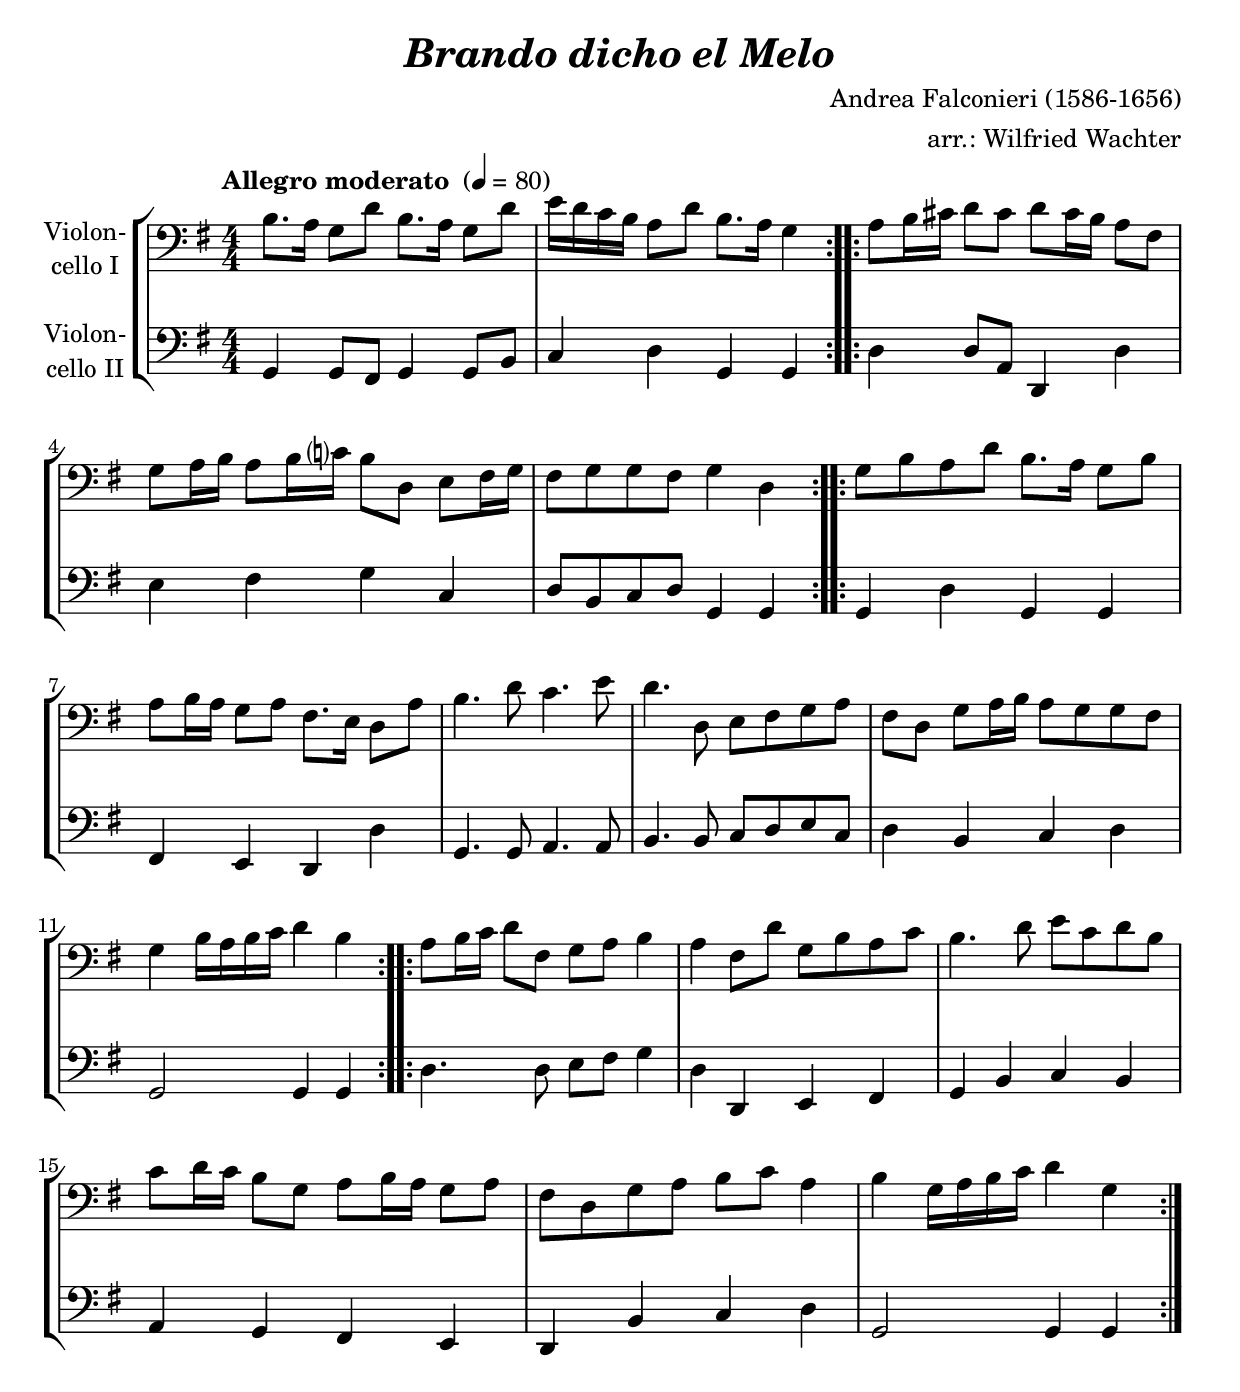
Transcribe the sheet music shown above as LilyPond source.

\version "2.18.2"
\include "deutsch.ly"
  
#(set-global-staff-size 22)

\header {
  title     = \markup \bold \italic "Brando dicho el Melo"
  composer  = "Andrea Falconieri (1586-1656)"
  arranger  = "arr.: Wilfried Wachter"
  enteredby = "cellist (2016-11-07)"
%  piece     = ""
}

voiceconsts = {
  \key g \major
  \time 4/4
  \clef "bass"
  \numericTimeSignature
  \compressFullBarRests
  % Set default beaming for all staves
%  \set Timing.beamExceptions = #'()
%  \set Timing.baseMoment     = #(ly:make-moment 1 4)
%  \set Timing.beatStructure  = #'(1 1 1 1)
  \tempo "Allegro moderato " 4=80
}

%minstr = "harpsichord"
mist = "string ensemble 1"
%minstr = "accordion"
miba = "bassoon"
%milo = "drawbar organ"
milo = "harpsichord"

va = \relative c' {
  \voiceconsts
  
  \repeat volta 2 {
    h8. a16 g8 d' h8. a16 g8 d'
    e16 d c h a8 d h8. a16 g4
  }
  
  \repeat volta 2 {
    a8 h16 cis d8 cis d cis16 h a8 fis

    g a16 h a8 h16 c? h8 d, e fis16 g
    fis8 g g fis g4 d
  }

  \repeat volta 2 {
    g8 h a d h8. a16 g8 h
    a h16 a g8 a fis8. e16 d8 a'

    h4. d8 c4. e8
    d4. d,8 e fis g a
    fis d g a16 h a8 g g fis
    g4 h16 a h c d4 h
  }

  \repeat volta 2 {
    a8 h16 c d8 fis, g a h4

    a fis8 d' g, h a c
    h4. d8 e c d h
    c d16 c h8 g a h16 a g8 a
    fis d g a h c a4
    h g16 a h c d4 g,
  }
}

vb = \relative c {
  \voiceconsts
  
  \repeat volta 2 {
    g4 g8 fis g4 g8 h
    c4 d g, g
  }
  
  \repeat volta 2 {
    d' d8 a d,4 d'

    e fis g c,
    d8 h c d g,4 g
  }

  \repeat volta 2 {
    g d' g, g
    fis e d d'

    g,4. g8 a4. a8
    h4. h8 c d e c
    d4 h c d
    g,2 g4 g
  }

  \repeat volta 2 {
    d'4. d8 e fis g4

    d d, e fis
    g h c h
    a g fis e
    d h' c d
    g,2 g4 g
  }
}


music = \new StaffGroup <<
      \new Staff {
	\set Staff.midiInstrument = \mist
	\set Staff.instrumentName = \markup \center-column { "Violon-" "cello I" }
	\transpose g g { \va }
      }

      \new Staff {
	\set Staff.midiInstrument = \miba
	\set Staff.instrumentName = \markup \center-column { "Violon-" "cello II" }
	\transpose g g { \vb }
      }
>>

\book {
  \score {
    \music
    \layout {}
  }

  \score {
    \unfoldRepeats \music

    \midi {
      \context {
        \Score
      }
    }
  }
}
